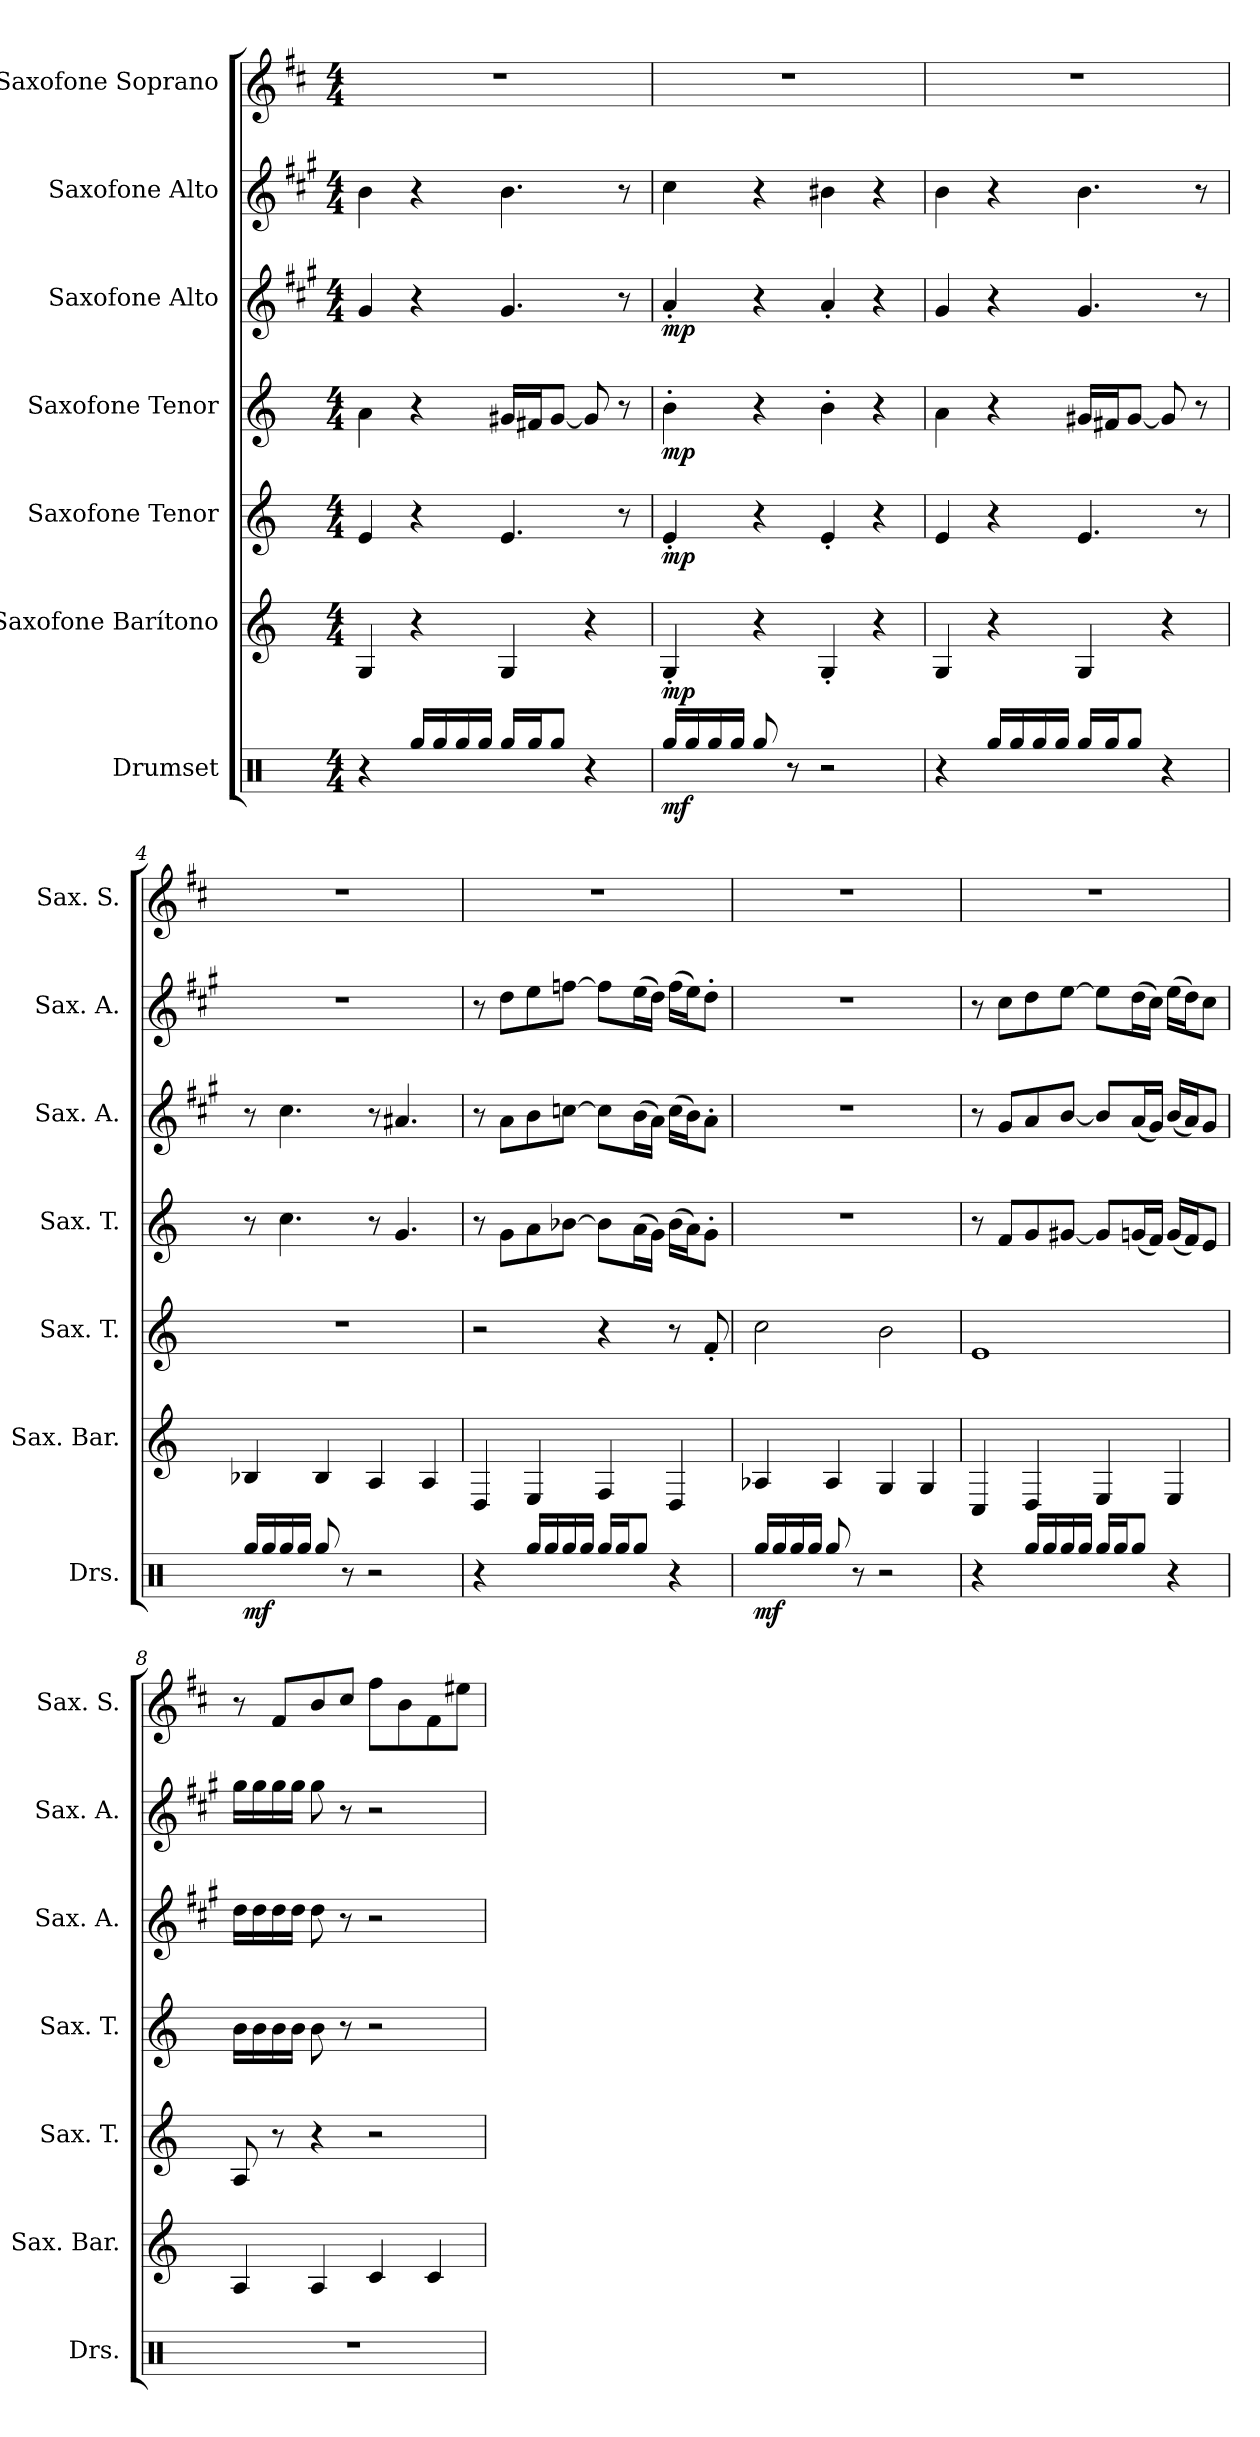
**kern	**dynam	**kern	**dynam	**kern	**dynam	**kern	**dynam	**kern	**dynam	**kern	**kern
*part7	*part7	*part6	*part6	*part5	*part5	*part4	*part4	*part3	*part3	*part2	*part1
*staff7	*staff7	*staff6	*staff6	*staff5	*staff5	*staff4	*staff4	*staff3	*staff3	*staff2	*staff1
*I"Drumset	*	*I"Saxofone Barítono	*	*I"Saxofone Tenor	*	*I"Saxofone Tenor	*	*I"Saxofone Alto	*	*I"Saxofone Alto	*I"Saxofone Soprano
*I'Drs.	*	*I'Sax. Bar.	*	*I'Sax. T.	*	*I'Sax. T.	*	*I'Sax. A.	*	*I'Sax. A.	*I'Sax. S.
*clefX	*	*clefG2	*	*clefG2	*	*clefG2	*	*clefG2	*	*clefG2	*clefG2
*	*	*ITrd12c21	*	*ITrd8c14	*	*ITrd8c14	*	*ITrd5c9	*	*ITrd5c9	*ITrd1c2
*k[]	*	*k[]	*	*k[]	*	*k[]	*	*k[]	*	*k[]	*k[]
*M4/4	*	*M4/4	*	*M4/4	*	*M4/4	*	*M4/4	*	*M4/4	*M4/4
=1	=1	=1	=1	=1	=1	=1	=1	=1	=1	=1	=1
4r	.	4GG/	.	4E/	.	4A\	.	4B/	.	4d\	1r
16Rgg/LL	.	4r	.	4r	.	4r	.	4r	.	4r	.
16Rgg/	.	.	.	.	.	.	.	.	.	.	.
16Rgg/	.	.	.	.	.	.	.	.	.	.	.
16Rgg/JJ	.	.	.	.	.	.	.	.	.	.	.
16Rgg/LL	.	4GG/	.	4.E/	.	16G#X/LL	.	4.B/	.	4.d\	.
16Rgg/J	.	.	.	.	.	16F#X/J	.	.	.	.	.
8Rgg/J	.	.	.	.	.	[8G#/J	.	.	.	.	.
4r	.	4r	.	.	.	8G#/]	.	.	.	.	.
.	.	.	.	8r	.	8r	.	8r	.	8r	.
=2	=2	=2	=2	=2	=2	=2	=2	=2	=2	=2	=2
!	!LO:DY:b	!	!LO:DY:b	!	!LO:DY:b	!	!LO:DY:b	!	!LO:DY:b	!	!
16Rgg/LL	mf	4GG'/	mp	4E'/	mp	4B'\	mp	4c'/	mp	4e\	1r
16Rgg/	.	.	.	.	.	.	.	.	.	.	.
16Rgg/	.	.	.	.	.	.	.	.	.	.	.
16Rgg/JJ	.	.	.	.	.	.	.	.	.	.	.
8Rgg/	.	4r	.	4r	.	4r	.	4r	.	4r	.
8r	.	.	.	.	.	.	.	.	.	.	.
2r	.	4GG'/	.	4E'/	.	4B'\	.	4c'/	.	4d#X\	.
.	.	4r	.	4r	.	4r	.	4r	.	4r	.
=3	=3	=3	=3	=3	=3	=3	=3	=3	=3	=3	=3
4r	.	4GG/	.	4E/	.	4A\	.	4B/	.	4d\	1r
16Rgg/LL	.	4r	.	4r	.	4r	.	4r	.	4r	.
16Rgg/	.	.	.	.	.	.	.	.	.	.	.
16Rgg/	.	.	.	.	.	.	.	.	.	.	.
16Rgg/JJ	.	.	.	.	.	.	.	.	.	.	.
16Rgg/LL	.	4GG/	.	4.E/	.	16G#X/LL	.	4.B/	.	4.d\	.
16Rgg/J	.	.	.	.	.	16F#X/J	.	.	.	.	.
8Rgg/J	.	.	.	.	.	[8G#/J	.	.	.	.	.
4r	.	4r	.	.	.	8G#/]	.	.	.	.	.
.	.	.	.	8r	.	8r	.	8r	.	8r	.
!!LO:PB:g=z
=4	=4	=4	=4	=4	=4	=4	=4	=4	=4	=4	=4
!	!LO:DY:b	!	!	!	!	!	!	!	!	!	!
16Rgg/LL	mf	4BB-X/	.	1r	.	8r	.	8r	.	1r	1r
16Rgg/	.	.	.	.	.	.	.	.	.	.	.
16Rgg/	.	.	.	.	.	4.c\	.	4.e\	.	.	.
16Rgg/JJ	.	.	.	.	.	.	.	.	.	.	.
8Rgg/	.	4BB-/	.	.	.	.	.	.	.	.	.
8r	.	.	.	.	.	.	.	.	.	.	.
2r	.	4AA/	.	.	.	8r	.	8r	.	.	.
.	.	.	.	.	.	4.G/	.	4.c#X/	.	.	.
.	.	4AA/	.	.	.	.	.	.	.	.	.
=5	=5	=5	=5	=5	=5	=5	=5	=5	=5	=5	=5
4r	.	4DD/	.	2r	.	8r	.	8r	.	8r	1r
.	.	.	.	.	.	8G\L	.	8c\L	.	8f\L	.
16Rgg/LL	.	4EE/	.	.	.	8A\	.	8d\	.	8g\	.
16Rgg/	.	.	.	.	.	.	.	.	.	.	.
16Rgg/	.	.	.	.	.	[8B-X\J	.	[8e-X\J	.	[8a-X\J	.
16Rgg/JJ	.	.	.	.	.	.	.	.	.	.	.
16Rgg/LL	.	4FF/	.	4r	.	8B-\L]	.	8e-\L]	.	8a-\L]	.
16Rgg/J	.	.	.	.	.	.	.	.	.	.	.
8Rgg/J	.	.	.	.	.	(16A\L	.	(16d\L	.	(16g\L	.
.	.	.	.	.	.	16G\JJ)	.	16c\JJ)	.	16f\JJ)	.
4r	.	4DD/	.	8r	.	(16B-\LL	.	(16e-\LL	.	(16a-\LL	.
.	.	.	.	.	.	16A\J)	.	16d\J)	.	16g\J)	.
.	.	.	.	8F'/	.	8G'\J	.	8c'\J	.	8f'\J	.
=6	=6	=6	=6	=6	=6	=6	=6	=6	=6	=6	=6
!	!LO:DY:b	!	!	!	!	!	!	!	!	!	!
16Rgg/LL	mf	4AA-X/	.	2c\	.	1r	.	1r	.	1r	1r
16Rgg/	.	.	.	.	.	.	.	.	.	.	.
16Rgg/	.	.	.	.	.	.	.	.	.	.	.
16Rgg/JJ	.	.	.	.	.	.	.	.	.	.	.
8Rgg/	.	4AA-/	.	.	.	.	.	.	.	.	.
8r	.	.	.	.	.	.	.	.	.	.	.
2r	.	4GG/	.	2B\	.	.	.	.	.	.	.
.	.	4GG/	.	.	.	.	.	.	.	.	.
!!LO:PB:g=z
=7	=7	=7	=7	=7	=7	=7	=7	=7	=7	=7	=7
4r	.	4CC/	.	1E	.	8r	.	8r	.	8r	1r
.	.	.	.	.	.	8F/L	.	8B/L	.	8e\L	.
16Rgg/LL	.	4DD/	.	.	.	8G/	.	8c/	.	8f\	.
16Rgg/	.	.	.	.	.	.	.	.	.	.	.
16Rgg/	.	.	.	.	.	[8G#X/J	.	[8d/J	.	[8g\J	.
16Rgg/JJ	.	.	.	.	.	.	.	.	.	.	.
16Rgg/LL	.	4EE/	.	.	.	8G#/L]	.	8d/L]	.	8g\L]	.
16Rgg/J	.	.	.	.	.	.	.	.	.	.	.
8Rgg/J	.	.	.	.	.	(16Gn/L	.	(16c/L	.	(16f\L	.
.	.	.	.	.	.	16F/JJ)	.	16B/JJ)	.	16e\JJ)	.
4r	.	4EE/	.	.	.	(16G/LL	.	(16d/LL	.	(16g\LL	.
.	.	.	.	.	.	16F/J)	.	16c/J)	.	16f\J)	.
.	.	.	.	.	.	8E/J	.	8B/J	.	8e\J	.
=8	=8	=8	=8	=8	=8	=8	=8	=8	=8	=8	=8
1r	.	4AA/	.	8AA/	.	16B\LL	.	16f\LL	.	16b\LL	8r
.	.	.	.	.	.	16B\	.	16f\	.	16b\	.
.	.	.	.	8r	.	16B\	.	16f\	.	16b\	8e/L
.	.	.	.	.	.	16B\JJ	.	16f\JJ	.	16b\JJ	.
.	.	4AA/	.	4r	.	8B\	.	8f\	.	8b\	8a/
.	.	.	.	.	.	8r	.	8r	.	8r	8b/J
.	.	4C/	.	2r	.	2r	.	2r	.	2r	8ee\L
.	.	.	.	.	.	.	.	.	.	.	8a\
.	.	4C/	.	.	.	.	.	.	.	.	8e\
.	.	.	.	.	.	.	.	.	.	.	8dd#X\J
=	=	=	=	=	=	=	=	=	=	=	=
*-	*-	*-	*-	*-	*-	*-	*-	*-	*-	*-	*-
